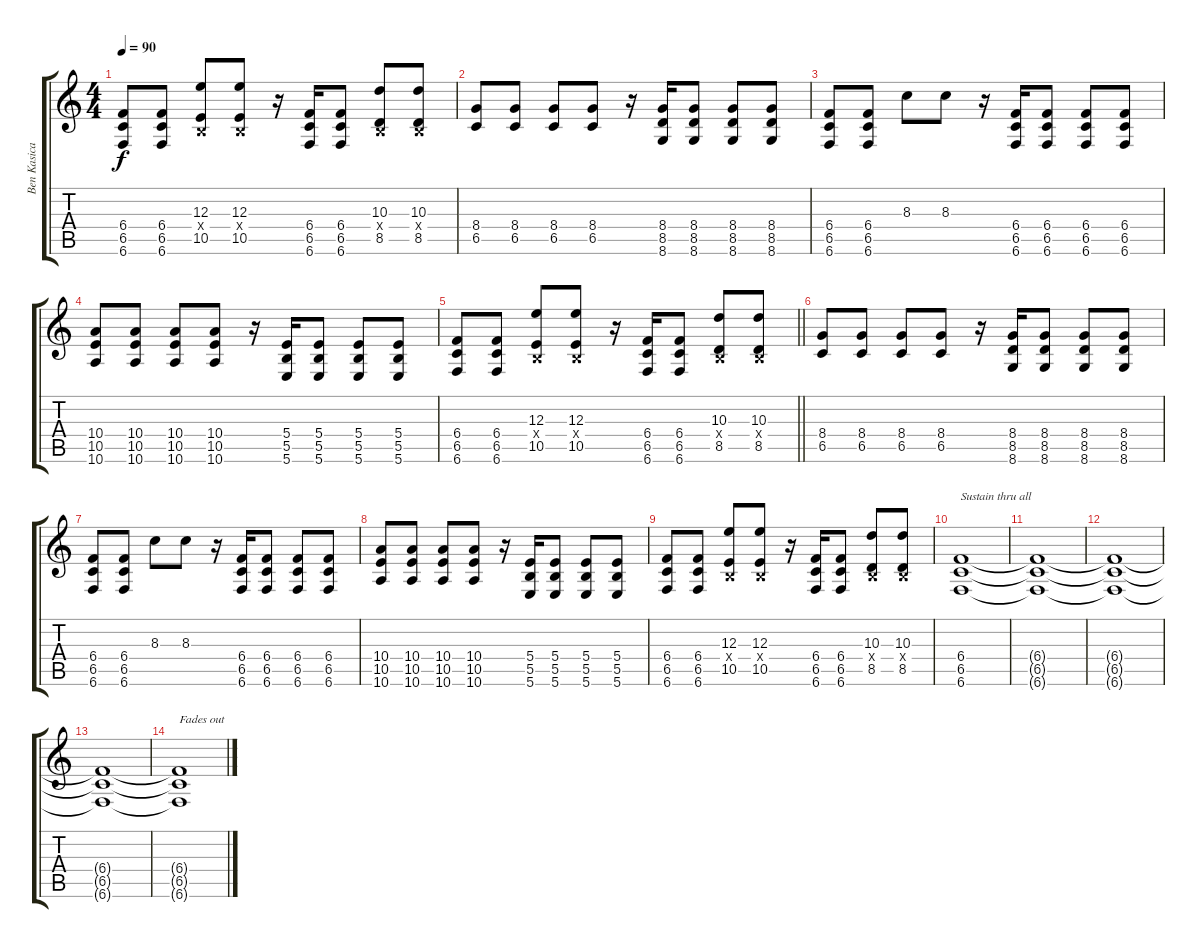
\track ("Ben Kasica" "Ben Kasica") {instrument overdrivenguitar}
\staff {score tabs}
\tuning (Db4 Ab3 E3 B2 Gb2 B1) {hide}
\ts (4 4)
\tempo 90
\clef g2
\ks c
(6.4 6.5 6.6).8{dy f} (6.4 6.5 6.6).8 (12.3 0.4{x} 10.5).8 (12.3 0.4{x} 10.5).8 r.16 (6.4 6.5 6.6).16 (6.4 6.5 6.6).8 (10.3 0.4{x} 8.5).8 (10.3 0.4{x} 8.5).8 |
(8.4 6.5).8 (8.4 6.5).8 (8.4 6.5).8 (8.4 6.5).8 r.16 (8.4 8.5 8.6).16 (8.4 8.5 8.6).8 (8.4 8.5 8.6).8 (8.4 8.5 8.6).8 |
(6.4 6.5 6.6).8 (6.4 6.5 6.6).8 8.3.8 8.3.8 r.16 (6.4 6.5 6.6).16 (6.4 6.5 6.6).8 (6.4 6.5 6.6).8 (6.4 6.5 6.6).8 |
(10.4 10.5 10.6).8 (10.4 10.5 10.6).8 (10.4 10.5 10.6).8 (10.4 10.5 10.6).8 r.16 (5.4 5.5 5.6).16 (5.4 5.5 5.6).8 (5.4 5.5 5.6).8 (5.4 5.5 5.6).8 |
\barLineRight lightlight
(6.4 6.5 6.6).8 (6.4 6.5 6.6).8 (12.3 0.4{x} 10.5).8 (12.3 0.4{x} 10.5).8 r.16 (6.4 6.5 6.6).16 (6.4 6.5 6.6).8 (10.3 0.4{x} 8.5).8 (10.3 0.4{x} 8.5).8 |
(8.4 6.5).8 (8.4 6.5).8 (8.4 6.5).8 (8.4 6.5).8 r.16 (8.4 8.5 8.6).16 (8.4 8.5 8.6).8 (8.4 8.5 8.6).8 (8.4 8.5 8.6).8 |
(6.4 6.5 6.6).8 (6.4 6.5 6.6).8 8.3.8 8.3.8 r.16 (6.4 6.5 6.6).16 (6.4 6.5 6.6).8 (6.4 6.5 6.6).8 (6.4 6.5 6.6).8 |
(10.4 10.5 10.6).8 (10.4 10.5 10.6).8 (10.4 10.5 10.6).8 (10.4 10.5 10.6).8 r.16 (5.4 5.5 5.6).16 (5.4 5.5 5.6).8 (5.4 5.5 5.6).8 (5.4 5.5 5.6).8 |
(6.4 6.5 6.6).8 (6.4 6.5 6.6).8 (12.3 0.4{x} 10.5).8 (12.3 0.4{x} 10.5).8 r.16 (6.4 6.5 6.6).16 (6.4 6.5 6.6).8 (10.3 0.4{x} 8.5).8 (10.3 0.4{x} 8.5).8 |
(6.4 6.5 6.6).1{txt "Sustain thru all"} |
(6.4{t} 6.5{t} 6.6{t}).1 |
(6.4{t} 6.5{t} 6.6{t}).1 |
(6.4{t} 6.5{t} 6.6{t}).1 |
(6.4{t} 6.5{t} 6.6{t}).1{txt "Fades out"}
